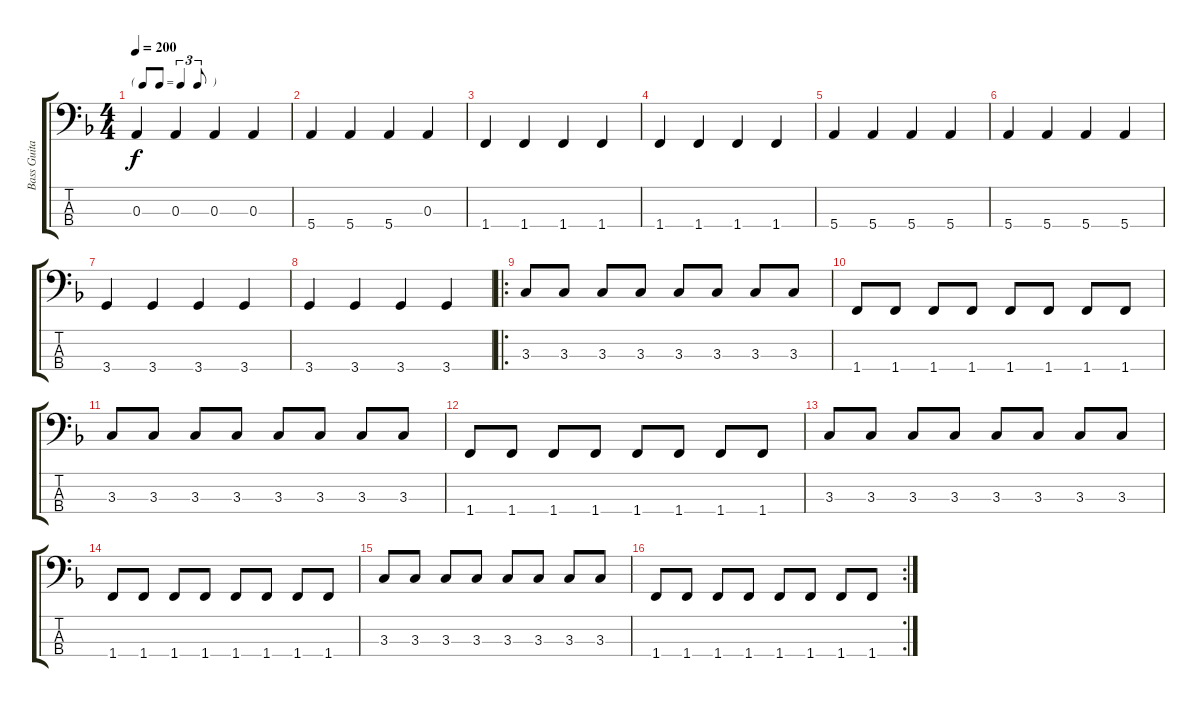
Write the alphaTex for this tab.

\track ("Bass Guitar" "Bass Guita") {instrument electricbassfinger}
\staff {score tabs}
\tuning (G2 D2 A1 E1) {hide}
\ts (4 4)
\tf triplet8th
\tempo 200
\clef f4
\ks f
0.3.4{dy f} 0.3.4 0.3.4 0.3.4 |
5.4.4 5.4.4 5.4.4 0.3.4 |
1.4.4 1.4.4 1.4.4 1.4.4 |
1.4.4 1.4.4 1.4.4 1.4.4 |
5.4.4 5.4.4 5.4.4 5.4.4 |
5.4.4 5.4.4 5.4.4 5.4.4 |
3.4.4 3.4.4 3.4.4 3.4.4 |
3.4.4 3.4.4 3.4.4 3.4.4 |
\ro
3.3.8 3.3.8 3.3.8 3.3.8 3.3.8 3.3.8 3.3.8 3.3.8 |
1.4.8 1.4.8 1.4.8 1.4.8 1.4.8 1.4.8 1.4.8 1.4.8 |
3.3.8 3.3.8 3.3.8 3.3.8 3.3.8 3.3.8 3.3.8 3.3.8 |
1.4.8 1.4.8 1.4.8 1.4.8 1.4.8 1.4.8 1.4.8 1.4.8 |
3.3.8 3.3.8 3.3.8 3.3.8 3.3.8 3.3.8 3.3.8 3.3.8 |
1.4.8 1.4.8 1.4.8 1.4.8 1.4.8 1.4.8 1.4.8 1.4.8 |
3.3.8 3.3.8 3.3.8 3.3.8 3.3.8 3.3.8 3.3.8 3.3.8 |
\rc 2
1.4.8 1.4.8 1.4.8 1.4.8 1.4.8 1.4.8 1.4.8 1.4.8
